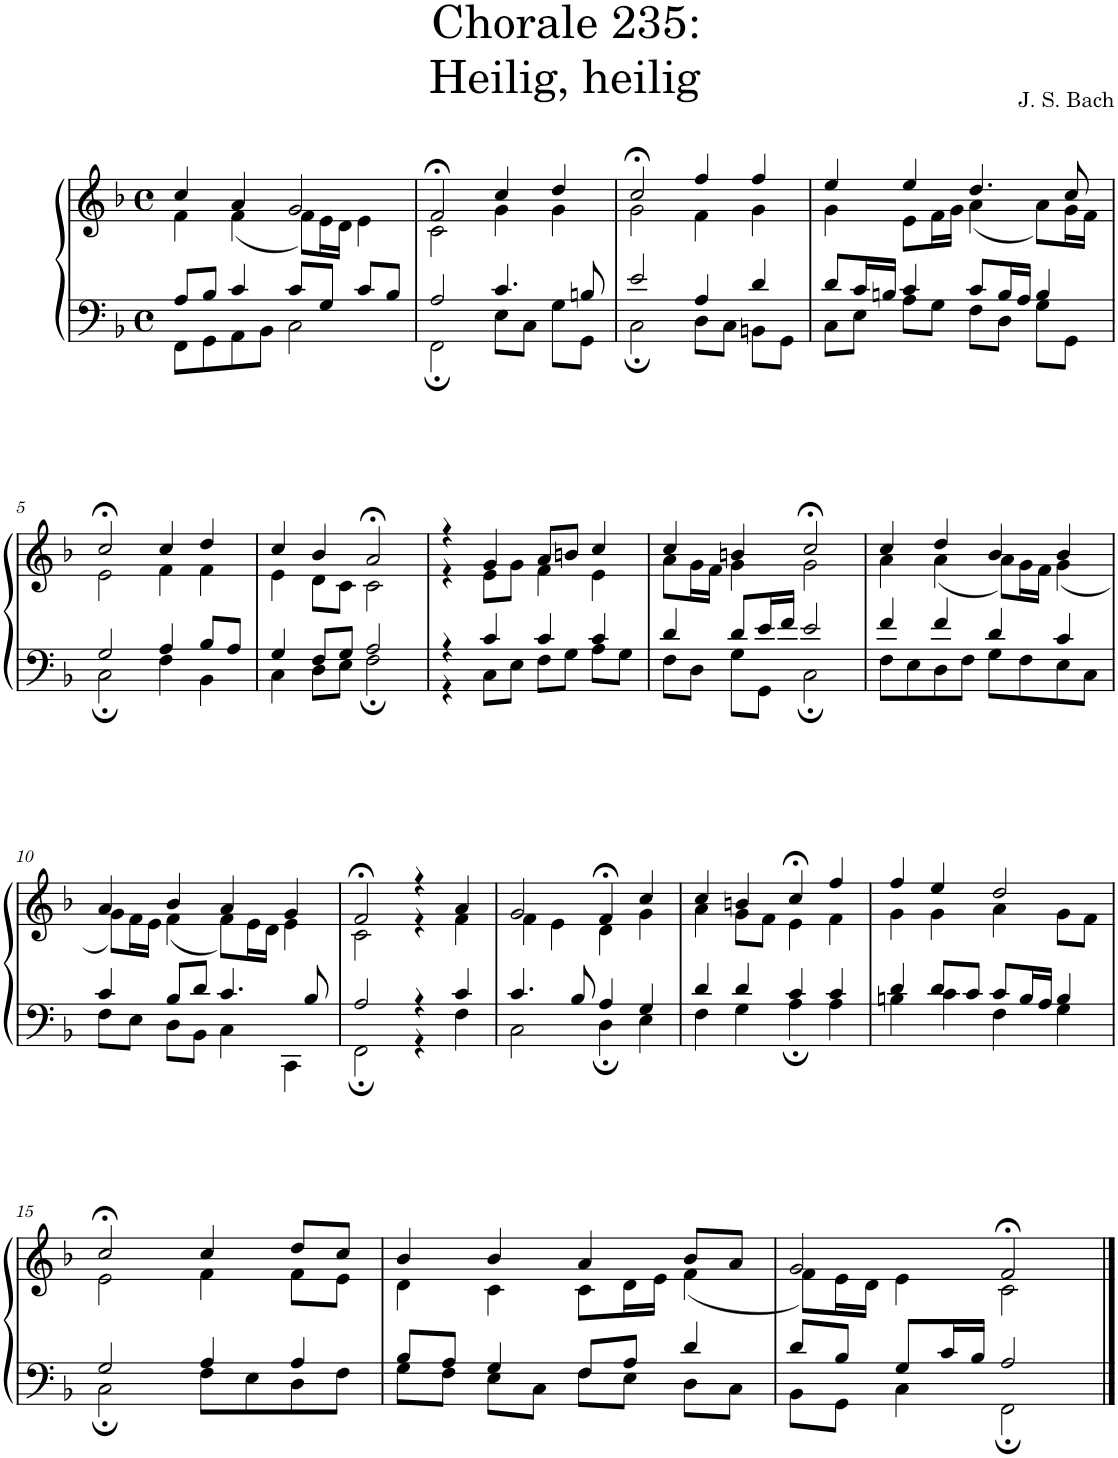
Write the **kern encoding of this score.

**kern	**kern
*part1	*part1
*staff2	*staff1
*I"S,A	*
*clefF4	*clefG2
*k[b-]	*k[b-]
*M4/4	*M4/4
*met(c)	*met(c)
=1	=1
*^	*^
8A/L	8FF\L	4cc/	4f\
8B-/J	8GG\	.	.
4c/	8AA\	4a/	(<4f\
.	8BB-\J	.	.
8c/L	2C\	2g/	8f\L)
8G/J	.	.	16e\L
.	.	.	16d\JJ
8c/L	.	.	4e\
8B-/J	.	.	.
=2	=2	=2	=2
2A/	2FF;\	2f;</	2c\
4.c/	8E\L	4cc/	4g\
.	8C\J	.	.
.	8G\L	4dd/	4g\
8Bn/	8GG\J	.	.
=3	=3	=3	=3
2e/	2C;\	2cc;</	2g\
4A/	8D\L	4ff/	4f\
.	8C\J	.	.
4d/	8BBn\L	4ff/	4g\
.	8GG\J	.	.
=4	=4	=4	=4
8d/L	8C\L	4ee/	4g\
16c/L	8E\J	.	.
16Bn/JJ	.	.	.
4c/	8A\L	4ee/	8e\L
.	8G\J	.	16f\L
.	.	.	16g\JJ
8c/L	8F\L	4.dd/	(<4a\
16B/L	8D\J	.	.
16A/JJ	.	.	.
4B/	8G\L	.	8a\L)
.	8GG\J	8cc/	16g\L
.	.	.	16f\JJ
!!LO:LB:g=z	!!
=5	=5	=5	=5
2G/	2C;\	2cc;</	2e\
4A/	4F\	4cc/	4f\
8B-/L	4BB-\	4dd/	4f\
8A/J	.	.	.
=6	=6	=6	=6
4G/	4C\	4cc/	4e\
8F/L	8D\L	4b-/	8d\L
8G/J	8E\J	.	8c\J
2A/	2F;\	2a;</	2c\
=7	=7	=7	=7
4r	4r	4r	4r
4c/	8C\L	4g/	8e\L
.	8E\J	.	8g\J
4c/	8F\L	8a/L	4f\
.	8G\J	8bn/J	.
4c/	8A\L	4cc/	4e\
.	8G\J	.	.
=8	=8	=8	=8
4d/	8F\L	4cc/	8a\L
.	8D\J	.	16g\L
.	.	.	16f\JJ
8d/L	8G\L	4bn/	4g\
16e/L	8GG\J	.	.
16f/JJ	.	.	.
2e/	2C;\	2cc;</	2g\
=9	=9	=9	=9
4f/	8F\L	4cc/	4a\
.	8E\	.	.
4f/	8D\	4dd/	(<4a\
.	8F\J	.	.
4d/	8G\L	4b-/	8a\L)
.	8F\	.	16g\L
.	.	.	16f\JJ
4c/	8E\	4b-/	(<4g\
.	8C\J	.	.
!!LO:LB:g=z	!!
=10	=10	=10	=10
4c/	8F\L	4a/	8g\L)
.	8E\J	.	16f\L
.	.	.	16e\JJ
8B-/L	8D\L	4b-/	(<4f\
8d/J	8BB-\J	.	.
4.c/	4C\	4a/	8f\L)
.	.	.	16e\L
.	.	.	16d\JJ
.	4CC\	4g/	4e\
8B-/	.	.	.
=11	=11	=11	=11
2A/	2FF;\	2f;</	2c\
4r	4r	4r	4r
4c/	4F\	4a/	4f\
=12	=12	=12	=12
4.c/	2C\	2g/	4f\
.	.	.	4e\
8B-/	.	.	.
4A/	4D;\	4f;</	4d\
4G/	4E\	4cc/	4g\
=13	=13	=13	=13
4d/	4F\	4cc/	4a\
4d/	4G\	4bn/	8g\L
.	.	.	8f\J
4c/	4A;\	4cc;</	4e\
4c/	4A\	4ff/	4f\
=14	=14	=14	=14
4d/	4Bn\	4ff/	4g\
8d/L	4c\	4ee/	4g\
8c/J	.	.	.
8c/L	4F\	2dd/	4a\
16B/L	.	.	.
16A/JJ	.	.	.
4B/	4G\	.	8g\L
.	.	.	8f\J
!!LO:LB:g=z	!!
=15	=15	=15	=15
2G/	2C;\	2cc;</	2e\
4A/	8F\L	4cc/	4f\
.	8E\	.	.
4A/	8D\	8dd/L	8f\L
.	8F\J	8cc/J	8e\J
=16	=16	=16	=16
8B-/L	8G\L	4b-/	4d\
8A/J	8F\J	.	.
4G/	8E\L	4b-/	4c\
.	8C\J	.	.
8F/L	8F\L	4a/	8c\L
8A/J	8E\J	.	16d\L
.	.	.	16e\JJ
4d/	8D\L	8b-/L	(<4f\
.	8C\J	8a/J	.
=17	=17	=17	=17
8d/L	8BB-\L	2g/	8f\L)
8B-/J	8GG\J	.	16e\L
.	.	.	16d\JJ
8G/L	4C\	.	4e\
16c/L	.	.	.
16B-/JJ	.	.	.
2A/	2FF;\	2f;</	2c\
*v	*v	*	*
*	*v	*v
==	==
*-	*-
